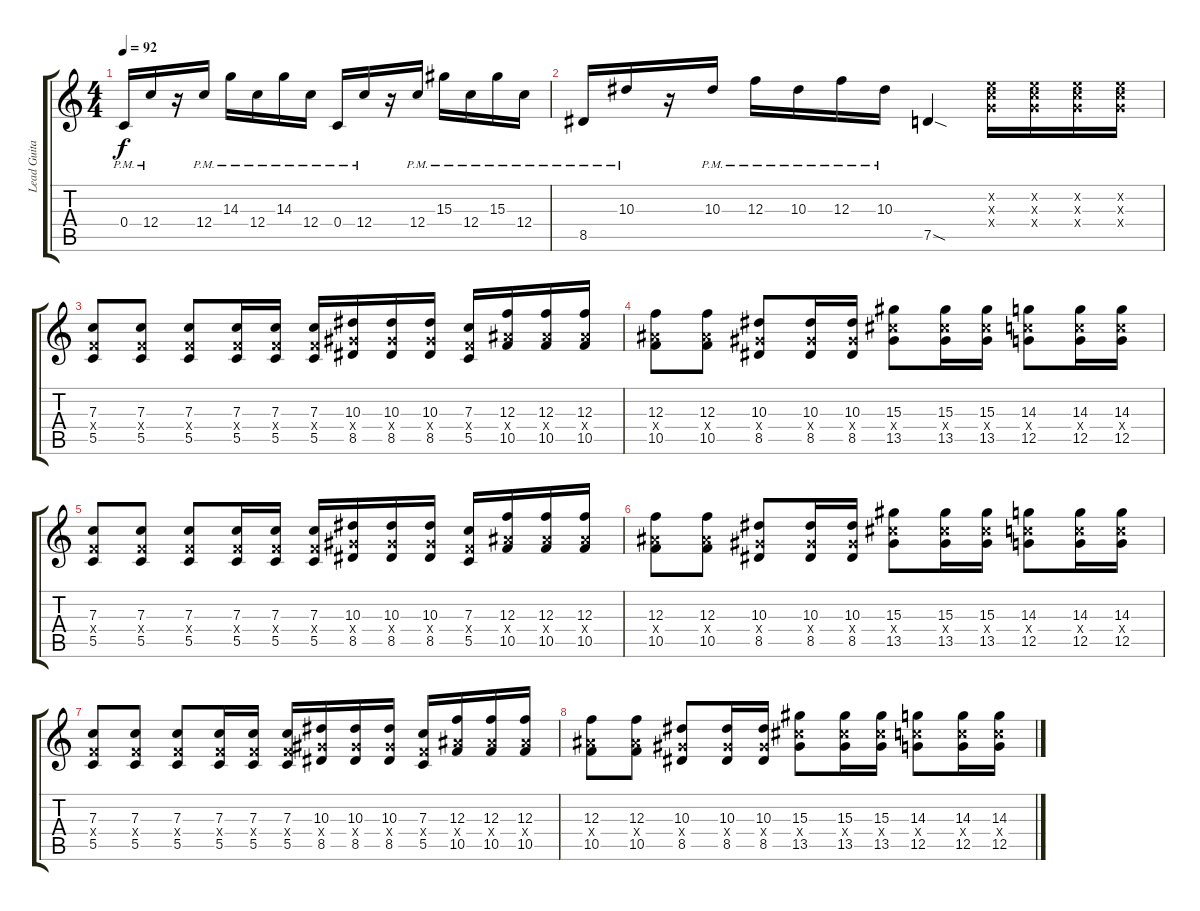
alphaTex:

\track ("Lead Guitar" "Lead Guita") {instrument distortionguitar}
\staff {score tabs}
\tuning (D4 A3 F3 C3 G2 C2) {hide}
\ts (4 4)
\tempo 92
\clef g2
\ks c
0.4{pm}.16{dy f} 12.4{pm}.16 r.16 12.4{pm}.16 14.3{pm}.16 12.4{pm}.16 14.3{pm}.16 12.4{pm}.16 0.4{pm}.16 12.4{pm}.16 r.16 12.4{pm}.16 15.3{pm}.16 12.4{pm}.16 15.3{pm}.16 12.4{pm}.16 |
8.5{pm}.16 10.3{pm}.16 r.16 10.3{pm}.16 12.3{pm}.16 10.3{pm}.16 12.3{pm}.16 10.3{pm}.16 7.5{sod}.4 (7.2{x} 7.3{x} 7.4{x}).16 (7.2{x} 7.3{x} 7.4{x}).16 (7.2{x} 7.3{x} 7.4{x}).16 (7.2{x} 7.3{x} 7.4{x}).16 |
(7.3 5.4{x} 5.5).8 (7.3 5.4{x} 5.5).8 (7.3 5.4{x} 5.5).8 (7.3 5.4{x} 5.5).16 (7.3 5.4{x} 5.5).16 (7.3 5.4{x} 5.5).16 (10.3 8.4{x} 8.5).16 (10.3 8.4{x} 8.5).16 (10.3 8.4{x} 8.5).16 (7.3 5.4{x} 5.5).16 (12.3 10.4{x} 10.5).16 (12.3 10.4{x} 10.5).16 (12.3 10.4{x} 10.5).16 |
(12.3 10.4{x} 10.5).8 (12.3 10.4{x} 10.5).8 (10.3 8.4{x} 8.5).8 (10.3 8.4{x} 8.5).16 (10.3 8.4{x} 8.5).16 (15.3 13.4{x} 13.5).8 (15.3 13.4{x} 13.5).16 (15.3 13.4{x} 13.5).16 (14.3 12.4{x} 12.5).8 (14.3 12.4{x} 12.5).16 (14.3 12.4{x} 12.5).16 |
(7.3 5.4{x} 5.5).8 (7.3 5.4{x} 5.5).8 (7.3 5.4{x} 5.5).8 (7.3 5.4{x} 5.5).16 (7.3 5.4{x} 5.5).16 (7.3 5.4{x} 5.5).16 (10.3 8.4{x} 8.5).16 (10.3 8.4{x} 8.5).16 (10.3 8.4{x} 8.5).16 (7.3 5.4{x} 5.5).16 (12.3 10.4{x} 10.5).16 (12.3 10.4{x} 10.5).16 (12.3 10.4{x} 10.5).16 |
(12.3 10.4{x} 10.5).8 (12.3 10.4{x} 10.5).8 (10.3 8.4{x} 8.5).8 (10.3 8.4{x} 8.5).16 (10.3 8.4{x} 8.5).16 (15.3 13.4{x} 13.5).8 (15.3 13.4{x} 13.5).16 (15.3 13.4{x} 13.5).16 (14.3 12.4{x} 12.5).8 (14.3 12.4{x} 12.5).16 (14.3 12.4{x} 12.5).16 |
(7.3 5.4{x} 5.5).8 (7.3 5.4{x} 5.5).8 (7.3 5.4{x} 5.5).8 (7.3 5.4{x} 5.5).16 (7.3 5.4{x} 5.5).16 (7.3 5.4{x} 5.5).16 (10.3 8.4{x} 8.5).16 (10.3 8.4{x} 8.5).16 (10.3 8.4{x} 8.5).16 (7.3 5.4{x} 5.5).16 (12.3 10.4{x} 10.5).16 (12.3 10.4{x} 10.5).16 (12.3 10.4{x} 10.5).16 |
(12.3 10.4{x} 10.5).8 (12.3 10.4{x} 10.5).8 (10.3 8.4{x} 8.5).8 (10.3 8.4{x} 8.5).16 (10.3 8.4{x} 8.5).16 (15.3 13.4{x} 13.5).8 (15.3 13.4{x} 13.5).16 (15.3 13.4{x} 13.5).16 (14.3 12.4{x} 12.5).8 (14.3 12.4{x} 12.5).16 (14.3 12.4{x} 12.5).16
